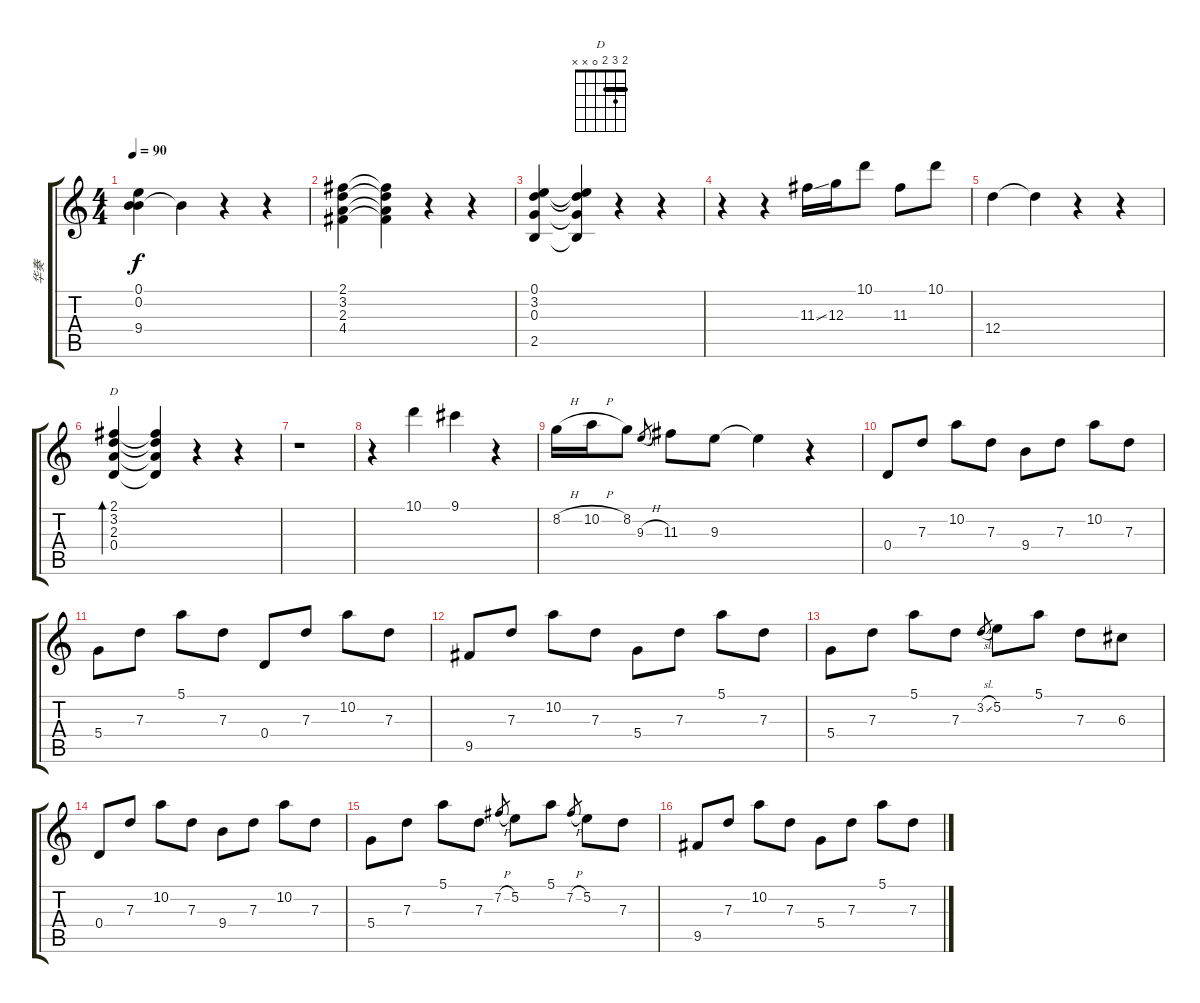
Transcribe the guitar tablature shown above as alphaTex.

\track ("华奏" "华奏") {instrument acousticguitarnylon}
\staff {score tabs}
\tuning (E4 B3 G3 D3 A2 E2) {hide}
\chord ("D" 2 3 2 0 x x) {barre 2}
\ts (4 4)
\tempo 90
\clef g2
\ks c
(0.1 0.2 9.4).4{dy f} 9.4{t}.4 r.4 r.4 |
(2.1 3.2 2.3 4.4).4 (2.1{t} 3.2{t} 2.3{t} 4.4{t}).4 r.4 r.4 |
(0.1 3.2 0.3 2.5).4 (0.1{t} 3.2{t} 0.3{t} 2.5{t}).4 r.4 r.4 |
r.4 r.4 11.3{ss}.16 12.3.16 10.1.8 11.3.8 10.1.8 |
12.4.4 12.4{t}.4 r.4 r.4 |
(2.1 3.2 2.3 0.4).4{bd 240 ch "D"} (2.1{t} 3.2{t} 2.3{t} 0.4{t}).4 r.4 r.4 |
r.1 |
r.4 10.1.4 9.1.4 r.4 |
8.2{h}.16 10.2{h}.16 8.2.8 9.3{h}.8{gr} 11.3.8 9.3.8 9.3{t}.4 r.4 |
0.4.8 7.3.8 10.2.8 7.3.8 9.4.8 7.3.8 10.2.8 7.3.8 |
5.4.8 7.3.8 5.1.8 7.3.8 0.4.8 7.3.8 10.2.8 7.3.8 |
9.5.8 7.3.8 10.2.8 7.3.8 5.4.8 7.3.8 5.1.8 7.3.8 |
5.4.8 7.3.8 5.1.8 7.3.8 3.2{sl}.8{gr} 5.2.8 5.1.8 7.3.8 6.3.8 |
0.4.8 7.3.8 10.2.8 7.3.8 9.4.8 7.3.8 10.2.8 7.3.8 |
5.4.8 7.3.8 5.1.8 7.3.8 7.2{h}.8{gr} 5.2.8 5.1.8 7.2{h}.8{gr} 5.2.8 7.3.8 |
9.5.8 7.3.8 10.2.8 7.3.8 5.4.8 7.3.8 5.1.8 7.3.8
